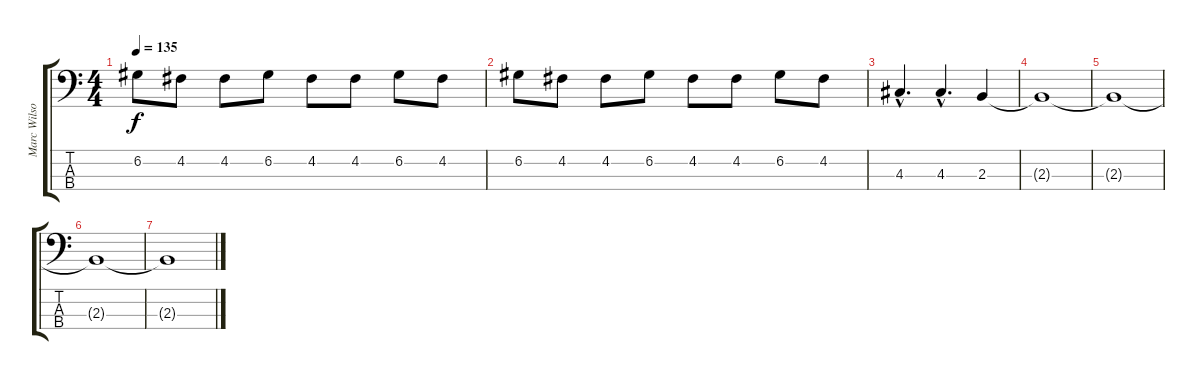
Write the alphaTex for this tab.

\track ("Marc Wilson - Bass" "Marc Wilso") {instrument electricbassfinger}
\staff {score tabs}
\tuning (G2 D2 A1 D1) {hide}
\ts (4 4)
\tempo 135
\clef f4
\ks c
6.2.8{dy f} 4.2.8 4.2.8 6.2.8 4.2.8 4.2.8 6.2.8 4.2.8 |
6.2.8 4.2.8 4.2.8 6.2.8 4.2.8 4.2.8 6.2.8 4.2.8 |
4.3{hac}.4{d} 4.3{hac}.4{d} 2.3.4 |
2.3{t}.1 |
2.3{t}.1 |
2.3{t}.1 |
2.3{t}.1
